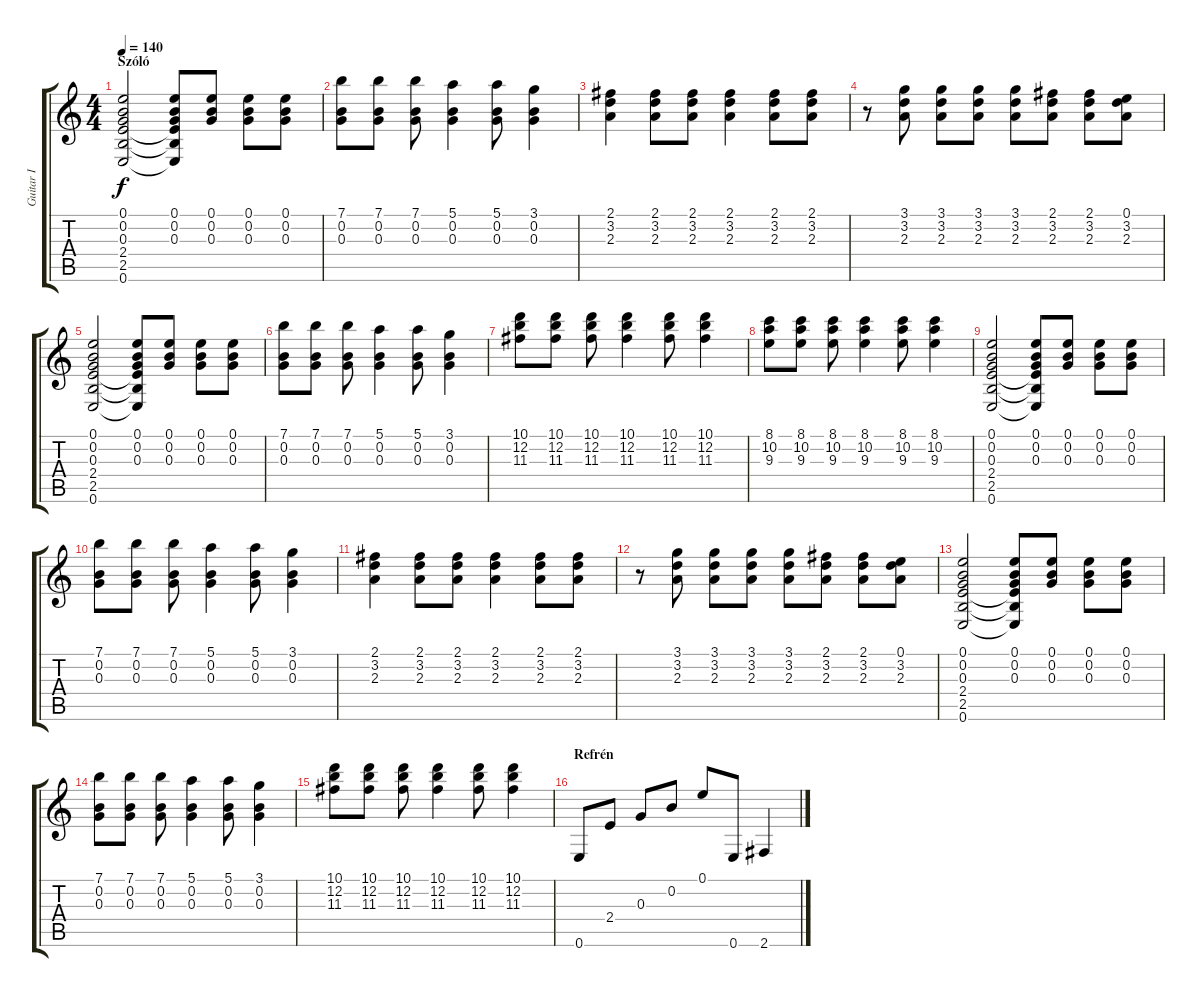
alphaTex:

\track ("Guitar I" "Guitar I") {instrument acousticguitarnylon}
\staff {score tabs}
\tuning (E4 B3 G3 D3 A2 E2) {hide}
\ts (4 4)
\section ("" "Szóló")
\tempo 140
\clef g2
\ks c
(0.1 0.2 0.3 2.4 2.5 0.6).2{dy f} (0.1 0.2 0.3 2.4{t} 2.5{t} 0.6{t}).8 (0.1 0.2 0.3).8 (0.1 0.2 0.3).8 (0.1 0.2 0.3).8 |
(7.1 0.2 0.3).8 (7.1 0.2 0.3).8 (7.1 0.2 0.3).8 (5.1 0.2 0.3).4 (5.1 0.2 0.3).8 (3.1 0.2 0.3).4 |
(2.1 3.2 2.3).4 (2.1 3.2 2.3).8 (2.1 3.2 2.3).8 (2.1 3.2 2.3).4 (2.1 3.2 2.3).8 (2.1 3.2 2.3).8 |
r.8 (3.1 3.2 2.3).8 (3.1 3.2 2.3).8 (3.1 3.2 2.3).8 (3.1 3.2 2.3).8 (2.1 3.2 2.3).8 (2.1 3.2 2.3).8 (0.1 3.2 2.3).8 |
(0.1 0.2 0.3 2.4 2.5 0.6).2 (0.1 0.2 0.3 2.4{t} 2.5{t} 0.6{t}).8 (0.1 0.2 0.3).8 (0.1 0.2 0.3).8 (0.1 0.2 0.3).8 |
(7.1 0.2 0.3).8 (7.1 0.2 0.3).8 (7.1 0.2 0.3).8 (5.1 0.2 0.3).4 (5.1 0.2 0.3).8 (3.1 0.2 0.3).4 |
(10.1 12.2 11.3).8 (10.1 12.2 11.3).8 (10.1 12.2 11.3).8 (10.1 12.2 11.3).4 (10.1 12.2 11.3).8 (10.1 12.2 11.3).4 |
(8.1 10.2 9.3).8 (8.1 10.2 9.3).8 (8.1 10.2 9.3).8 (8.1 10.2 9.3).4 (8.1 10.2 9.3).8 (8.1 10.2 9.3).4 |
(0.1 0.2 0.3 2.4 2.5 0.6).2 (0.1 0.2 0.3 2.4{t} 2.5{t} 0.6{t}).8 (0.1 0.2 0.3).8 (0.1 0.2 0.3).8 (0.1 0.2 0.3).8 |
(7.1 0.2 0.3).8 (7.1 0.2 0.3).8 (7.1 0.2 0.3).8 (5.1 0.2 0.3).4 (5.1 0.2 0.3).8 (3.1 0.2 0.3).4 |
(2.1 3.2 2.3).4 (2.1 3.2 2.3).8 (2.1 3.2 2.3).8 (2.1 3.2 2.3).4 (2.1 3.2 2.3).8 (2.1 3.2 2.3).8 |
r.8 (3.1 3.2 2.3).8 (3.1 3.2 2.3).8 (3.1 3.2 2.3).8 (3.1 3.2 2.3).8 (2.1 3.2 2.3).8 (2.1 3.2 2.3).8 (0.1 3.2 2.3).8 |
(0.1 0.2 0.3 2.4 2.5 0.6).2 (0.1 0.2 0.3 2.4{t} 2.5{t} 0.6{t}).8 (0.1 0.2 0.3).8 (0.1 0.2 0.3).8 (0.1 0.2 0.3).8 |
(7.1 0.2 0.3).8 (7.1 0.2 0.3).8 (7.1 0.2 0.3).8 (5.1 0.2 0.3).4 (5.1 0.2 0.3).8 (3.1 0.2 0.3).4 |
(10.1 12.2 11.3).8 (10.1 12.2 11.3).8 (10.1 12.2 11.3).8 (10.1 12.2 11.3).4 (10.1 12.2 11.3).8 (10.1 12.2 11.3).4 |
\section ("" "Refrén")
0.6.8 2.4.8 0.3.8 0.2.8 0.1.8 0.6.8 2.6.4
